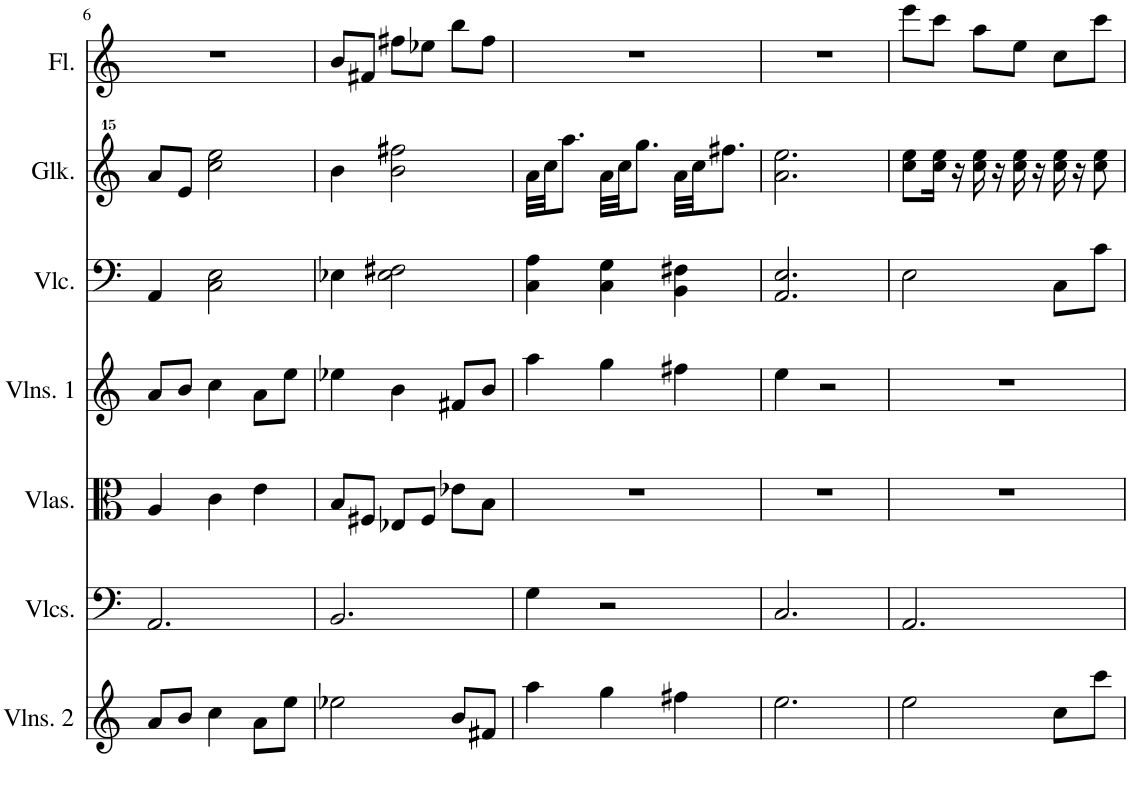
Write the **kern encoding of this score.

**kern	**kern	**kern	**kern	**kern	**kern	**kern
*part7	*part6	*part5	*part4	*part3	*part2	*part1
*staff7	*staff6	*staff5	*staff4	*staff3	*staff2	*staff1
*I"Violins 2	*I"Violoncellos	*I"Violas	*I"Violins 1	*I"Violoncello	*I"Glockenspiel	*I"Flute
*I'Vlns. 2	*I'Vlcs.	*I'Vlas.	*I'Vlns. 1	*I'Vlc.	*I'Glk.	*I'Fl.
!!LO:PB:g=z
*clefG2	*clefF4	*clefC3	*clefG2	*clefF4	*clefG^^2	*clefG2
*k[]	*k[]	*k[]	*k[]	*k[]	*k[]	*k[]
*M3/4	*M3/4	*M3/4	*M3/4	*M3/4	*M3/4	*M3/4
=6	=6	=6	=6	=6	=6	=6
8a/L	2.AA/	4A/	8a/L	4AA/	8aaa/L	2.r
8b/J	.	.	8b/J	.	8eee/J	.
4cc\	.	4c\	4cc\	2C\ 2E\	2cccc\ 2eeee\	.
8a\L	.	4e\	8a\L	.	.	.
8ee\J	.	.	8ee\J	.	.	.
=7	=7	=7	=7	=7	=7	=7
2ee-X\	2.BB/	8B/L	4ee-X\	4E-X\	4bbb\	8b/L
.	.	8F#X/J	.	.	.	8f#X/J
.	.	8E-X/L	4b\	2E-\ 2F#X\	2bbb\ 2ffff#X\	8ff#X\L
.	.	8F#/J	.	.	.	8ee-X\J
8b/L	.	8e-X\L	8f#X/L	.	.	8bb\L
8f#X/J	.	8B\J	8b/J	.	.	8ff#\J
=8	=8	=8	=8	=8	=8	=8
4aa\	4G\	2.r	4aa\	4C\ 4A\	32aaa\LLL	2.r
.	.	.	.	.	32cccc\JJ	.
.	.	.	.	.	8.aaaa\J	.
4gg\	2r	.	4gg\	4C\ 4G\	32aaa\LLL	.
.	.	.	.	.	32cccc\JJ	.
.	.	.	.	.	8.gggg\J	.
4ff#X\	.	.	4ff#X\	4BB\ 4F#X\	32aaa\LLL	.
.	.	.	.	.	32cccc\JJ	.
.	.	.	.	.	8.ffff#X\J	.
=9	=9	=9	=9	=9	=9	=9
2.ee\	2.C/	2.r	4ee\	2.AA/ 2.E/	2.aaa\ 2.eeee\	2.r
.	.	.	2r	.	.	.
=10	=10	=10	=10	=10	=10	=10
2ee\	2.AA/	2.r	2.r	2E\	8cccc\ 8eeee\L	8eee\L
.	.	.	.	.	16cccc\ 16eeee\Jk	8ccc\J
.	.	.	.	.	16r	.
.	.	.	.	.	16cccc\ 16eeee\	8aa\L
.	.	.	.	.	16r	.
.	.	.	.	.	16cccc\ 16eeee\	8ee\J
.	.	.	.	.	16r	.
8cc\L	.	.	.	8C\L	16cccc\ 16eeee\	8cc\L
.	.	.	.	.	16r	.
8ccc\J	.	.	.	8c\J	8cccc\ 8eeee\	8ccc\J
=	=	=	=	=	=	=
*-	*-	*-	*-	*-	*-	*-
